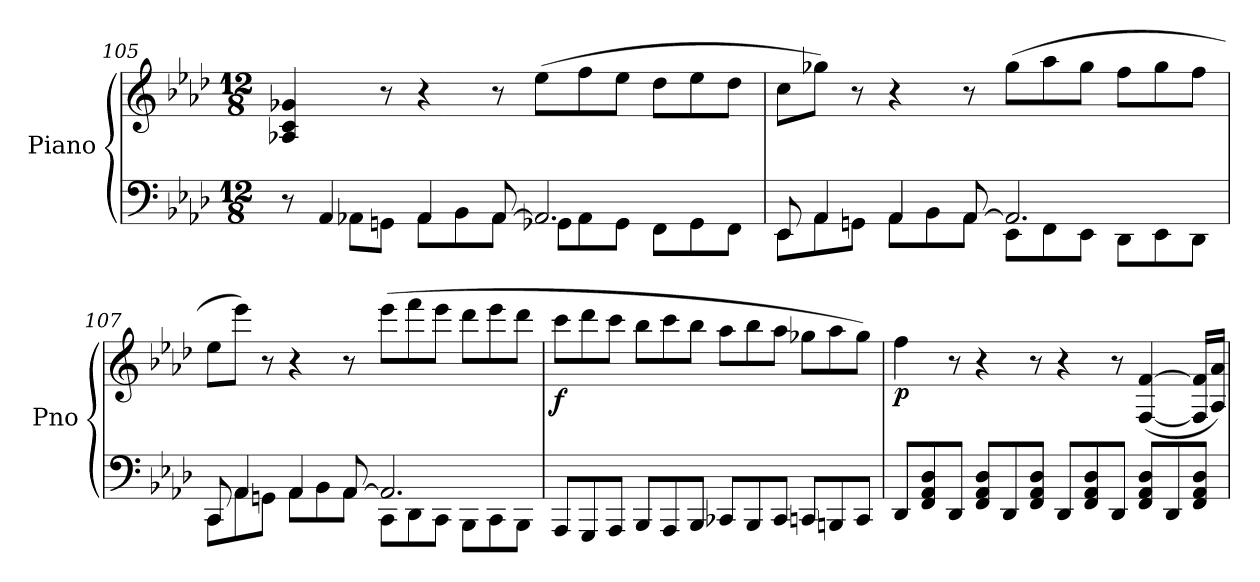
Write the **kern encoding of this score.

**kern	**kern	**dynam
*part1	*part1	*part1
*staff2	*staff1	*staff1/2
*I"Piano	*	*
*I'Pno	*	*
*clefF4	*clefG2	*
*k[b-e-a-d-]	*k[b-e-a-d-]	*
*M12/8	*M12/8	*
=105	=105	=105
*^	*	*
!	!	!	!LO:DY:b
8r	8ryy	4A-X/ 4c/ 4g-X/	other-dynamics
4AA-/	8AA-X\L	.	.
.	8GGn\J	8r	.
4AA-/	8AA-\L	4r	.
.	8BB-\	.	.
[8AA-/	8AA-\J	8r	.
2.AA-/]	8GG-X\L	(8ee-\L	.
.	8AA-\	8ff\	.
.	8GG-\J	8ee-\J	.
.	8FF\L	8dd-\L	.
.	8GG-\	8ee-\	.
.	8FF\J	8dd-\J	.
!!LO:LB:g=z
=106	=106	=106	=106
8EE-/	8EE-\L	8cc\L	.
4AA-/	8AA-\	8gg-X\J)	.
.	8GGn\J	8r	.
4AA-/	8AA-\L	4r	.
.	8BB-\	.	.
[8AA-/	8AA-\J	8r	.
2.AA-/]	8EE-\L	(8gg-\L	.
.	8FF\	8aa-\	.
.	8EE-\J	8gg-\J	.
.	8DD-\L	8ff\L	.
.	8EE-\	8gg-\	.
.	8DD-\J	8ff\J	.
!!LO:LB:g=z
=107	=107	=107	=107
8CC/	8CC\L	8ee-\L	.
4AA-/	8AA-\	8eee-\J)	.
.	8GGn\J	8r	.
4AA-/	8AA-\L	4r	.
.	8BB-\	.	.
[8AA-/	8AA-\J	8r	.
2.AA-/]	8CC\L	(8eee-\L	.
.	8DD-\	8fff\	.
.	8CC\J	8eee-\J	.
.	8BBB-\L	8ddd-\L	.
.	8CC\	8eee-\	.
.	8BBB-\J	8ddd-\J	.
=108	=108	=108	=108
!	!	!	!LO:DY:b
*v	*v	*	*
8AAA-/L	8ccc\L	f
8GGG/	8ddd-\	.
8AAA-/J	8ccc\J	.
8BBB-/L	8bb-\L	.
8AAA-/	8ccc\	.
8BBB-/J	8bb-\J	.
8CC-X/L	8aa-\L	.
8BBB-/	8bb-\	.
8CC-/J	8aa-\J	.
8CCn/L	8gg-X\L	.
8BBBn/	8aa-\	.
8CC/J	8gg-\J)	.
!!LO:LB:g=z
=109	=109	=109
!	!	!LO:DY:b
8DD-/L	4ff\	p
8FF/ 8AA-/ 8D-/	.	.
8DD-/J	8r	.
8FF/ 8AA-/ 8D-/L	4r	.
8DD-/	.	.
8FF/ 8AA-/ 8D-/J	8r	.
8DD-/L	4r	.
8FF/ 8AA-/ 8D-/	.	.
8DD-/J	8r	.
8FF/ 8AA-/ 8D-/L	(>[4F/ [4f/	.
8DD-/	.	.
8FF/ 8AA-/ 8D-/J	16F/] 16f/]LL	.
.	16A-/ 16a-/JJ)	.
=	=	=
*-	*-	*-
